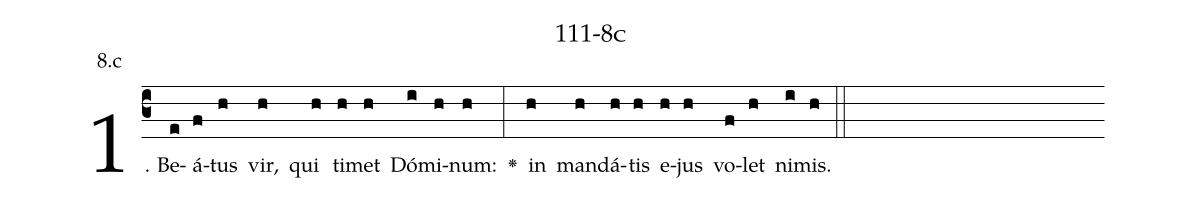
name: 111-8c;
annotation: 8.c;
%%
(c3)1. Be(e)á(f)tus(h) vir,(h) qui(h) ti(h)met(h) Dó(i)mi(h)num:(h) <v>\greheightstar</v>(:) in(h) man(h)dá(h)tis(h) e(h)jus(h) vo(f)let(h) ni(i)mis.(h) (::)


%E(h) u(h) o(f) u(h) a(i) e.(h.) (::)
